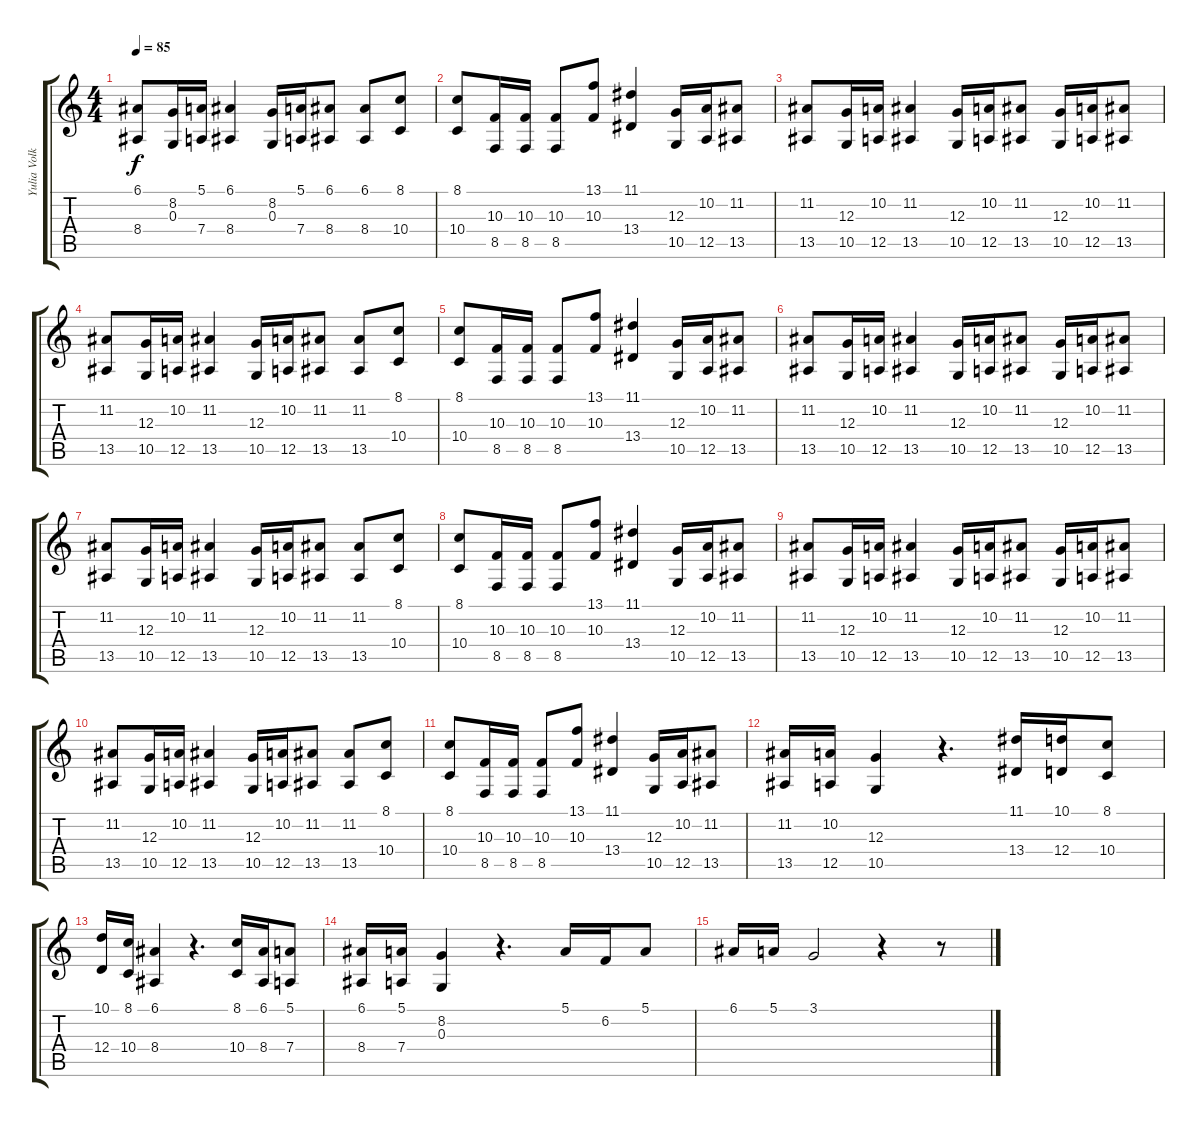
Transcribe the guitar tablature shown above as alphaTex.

\track ("Yulia Volkova" "Yulia Volk") {instrument violin}
\staff {score tabs}
\tuning (E4 B3 G3 D3 A2 E2) {hide}
\ts (4 4)
\tempo 85
\clef g2
\ks c
(6.1 8.4).8{dy f} (8.2 0.3).16 (5.1 7.4).16 (6.1 8.4).4 (8.2 0.3).16 (5.1 7.4).16 (6.1 8.4).8 (6.1 8.4).8 (8.1 10.4).8 |
(8.1 10.4).8 (10.3 8.5).16 (10.3 8.5).16 (10.3 8.5).8 (13.1 10.3).8 (11.1 13.4).4 (12.3 10.5).16 (10.2 12.5).16 (11.2 13.5).8 |
(11.2 13.5).8 (12.3 10.5).16 (10.2 12.5).16 (11.2 13.5).4 (12.3 10.5).16 (10.2 12.5).16 (11.2 13.5).8 (12.3 10.5).16 (10.2 12.5).16 (11.2 13.5).8 |
(11.2 13.5).8 (12.3 10.5).16 (10.2 12.5).16 (11.2 13.5).4 (12.3 10.5).16 (10.2 12.5).16 (11.2 13.5).8 (11.2 13.5).8 (8.1 10.4).8 |
(8.1 10.4).8 (10.3 8.5).16 (10.3 8.5).16 (10.3 8.5).8 (13.1 10.3).8 (11.1 13.4).4 (12.3 10.5).16 (10.2 12.5).16 (11.2 13.5).8 |
(11.2 13.5).8 (12.3 10.5).16 (10.2 12.5).16 (11.2 13.5).4 (12.3 10.5).16 (10.2 12.5).16 (11.2 13.5).8 (12.3 10.5).16 (10.2 12.5).16 (11.2 13.5).8 |
(11.2 13.5).8 (12.3 10.5).16 (10.2 12.5).16 (11.2 13.5).4 (12.3 10.5).16 (10.2 12.5).16 (11.2 13.5).8 (11.2 13.5).8 (8.1 10.4).8 |
(8.1 10.4).8 (10.3 8.5).16 (10.3 8.5).16 (10.3 8.5).8 (13.1 10.3).8 (11.1 13.4).4 (12.3 10.5).16 (10.2 12.5).16 (11.2 13.5).8 |
(11.2 13.5).8 (12.3 10.5).16 (10.2 12.5).16 (11.2 13.5).4 (12.3 10.5).16 (10.2 12.5).16 (11.2 13.5).8 (12.3 10.5).16 (10.2 12.5).16 (11.2 13.5).8 |
(11.2 13.5).8 (12.3 10.5).16 (10.2 12.5).16 (11.2 13.5).4 (12.3 10.5).16 (10.2 12.5).16 (11.2 13.5).8 (11.2 13.5).8 (8.1 10.4).8 |
(8.1 10.4).8 (10.3 8.5).16 (10.3 8.5).16 (10.3 8.5).8 (13.1 10.3).8 (11.1 13.4).4 (12.3 10.5).16 (10.2 12.5).16 (11.2 13.5).8 |
(11.2 13.5).16 (10.2 12.5).16 (12.3 10.5).4 r.4{d} (11.1 13.4).16 (10.1 12.4).16 (8.1 10.4).8 |
(10.1 12.4).16 (8.1 10.4).16 (6.1 8.4).4 r.4{d} (8.1 10.4).16 (6.1 8.4).16 (5.1 7.4).8 |
(6.1 8.4).16 (5.1 7.4).16 (8.2 0.3).4 r.4{d} 5.1.16 6.2.16 5.1.8 |
6.1.16 5.1.16 3.1.2 r.4 r.8
